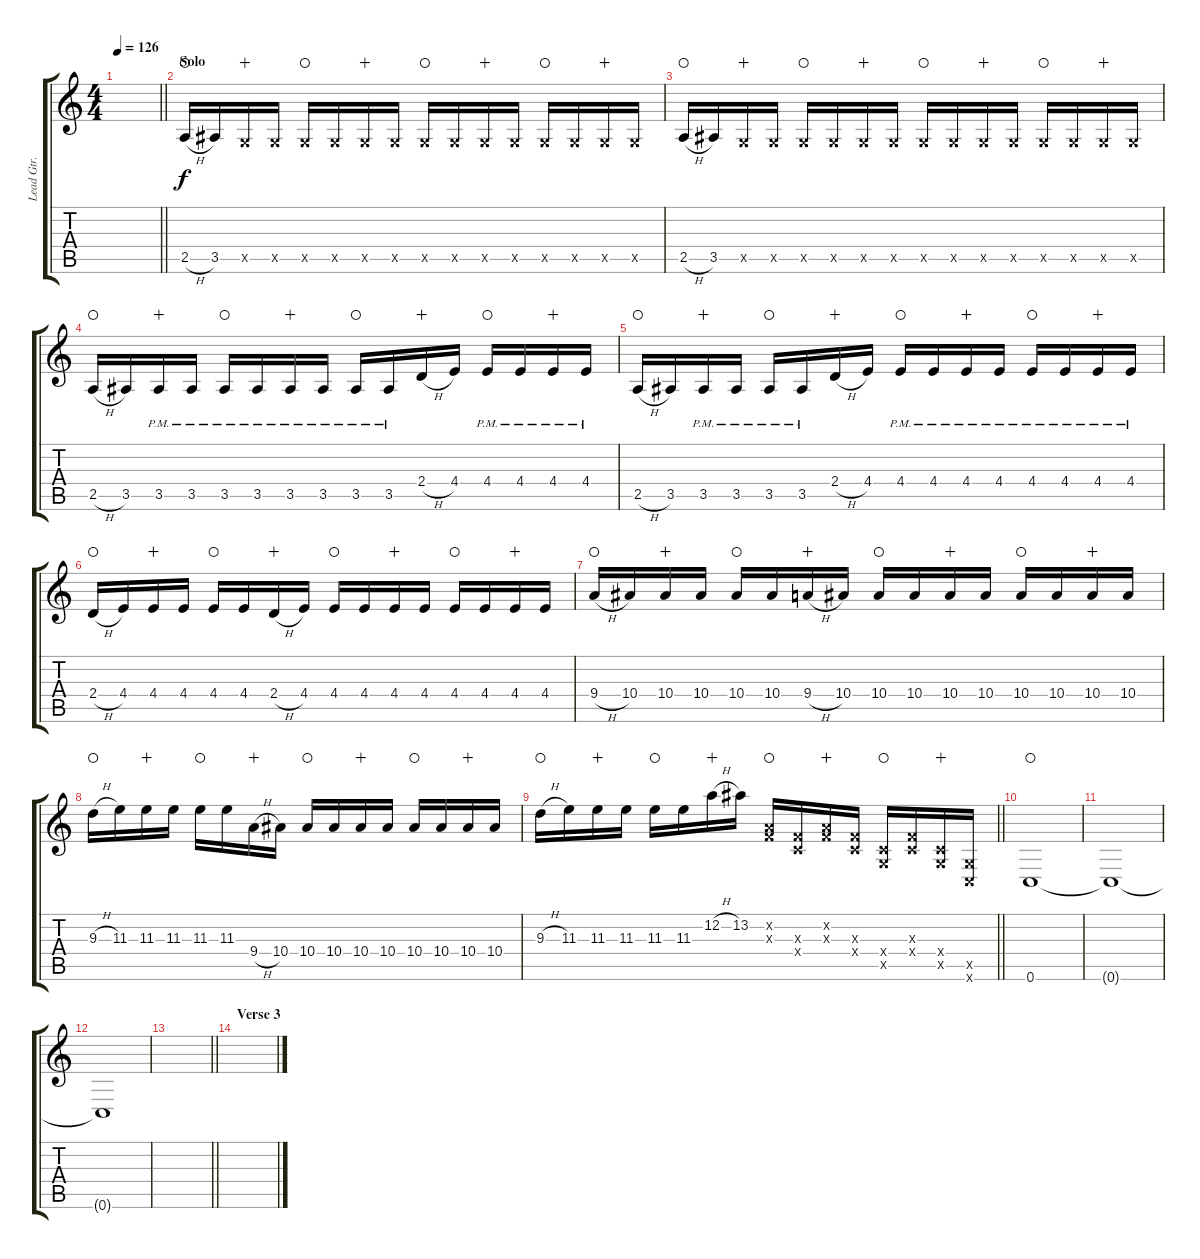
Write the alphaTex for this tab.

\track ("Lead Gtr." "Lead Gtr.") {instrument distortionguitar}
\staff {score tabs}
\tuning (D4 A3 F3 C3 G2 C2) {hide}
\ts (4 4)
\tempo 126
\clef g2
\barLineRight lightlight
\ks c
|
\section ("" "Solo")
2.5{h}.16{waho} 3.5.16 0.5{x}.16{wahc} 0.5{x}.16 0.5{x}.16{waho} 0.5{x}.16 0.5{x}.16{wahc} 0.5{x}.16 0.5{x}.16{waho} 0.5{x}.16 0.5{x}.16{wahc} 0.5{x}.16 0.5{x}.16{waho} 0.5{x}.16 0.5{x}.16{wahc} 0.5{x}.16 |
2.5{h}.16{waho} 3.5.16 0.5{x}.16{wahc} 0.5{x}.16 0.5{x}.16{waho} 0.5{x}.16 0.5{x}.16{wahc} 0.5{x}.16 0.5{x}.16{waho} 0.5{x}.16 0.5{x}.16{wahc} 0.5{x}.16 0.5{x}.16{waho} 0.5{x}.16 0.5{x}.16{wahc} 0.5{x}.16 |
2.5{h}.16{waho} 3.5.16 3.5{pm}.16{wahc} 3.5{pm}.16 3.5{pm}.16{waho} 3.5{pm}.16 3.5{pm}.16{wahc} 3.5{pm}.16 3.5{pm}.16{waho} 3.5{pm}.16 2.4{h}.16{wahc} 4.4.16 4.4{pm}.16{waho} 4.4{pm}.16 4.4{pm}.16{wahc} 4.4{pm}.16 |
2.5{h}.16{waho} 3.5.16 3.5{pm}.16{wahc} 3.5{pm}.16 3.5{pm}.16{waho} 3.5{pm}.16 2.4{h}.16{wahc} 4.4.16 4.4{pm}.16{waho} 4.4{pm}.16 4.4{pm}.16{wahc} 4.4{pm}.16 4.4{pm}.16{waho} 4.4{pm}.16 4.4{pm}.16{wahc} 4.4{pm}.16 |
2.4{h}.16{waho} 4.4.16 4.4.16{wahc} 4.4.16 4.4.16{waho} 4.4.16 2.4{h}.16{wahc} 4.4.16 4.4.16{waho} 4.4.16 4.4.16{wahc} 4.4.16 4.4.16{waho} 4.4.16 4.4.16{wahc} 4.4.16 |
9.4{h}.16{waho} 10.4.16 10.4.16{wahc} 10.4.16 10.4.16{waho} 10.4.16 9.4{h}.16{wahc} 10.4.16 10.4.16{waho} 10.4.16 10.4.16{wahc} 10.4.16 10.4.16{waho} 10.4.16 10.4.16{wahc} 10.4.16 |
9.3{h}.16{waho} 11.3.16 11.3.16{wahc} 11.3.16 11.3.16{waho} 11.3.16 9.4{h}.16{wahc} 10.4.16 10.4.16{waho} 10.4.16 10.4.16{wahc} 10.4.16 10.4.16{waho} 10.4.16 10.4.16{wahc} 10.4.16 |
\barLineRight lightlight
9.3{h}.16{waho} 11.3.16 11.3.16{wahc} 11.3.16 11.3.16{waho} 11.3.16 12.2{h}.16{wahc} 13.2.16 (0.2{x} 0.3{x}).16{waho} (0.3{x} 0.4{x}).16 (0.2{x} 0.3{x}).16{wahc} (0.3{x} 0.4{x}).16 (0.4{x} 0.5{x}).16{waho} (0.3{x} 0.4{x}).16 (0.4{x} 0.5{x}).16{wahc} (0.5{x} 0.6{x}).16 |
\section ("" "")
0.6.1{waho} |
0.6{t}.1 |
0.6{t}.1 |
\barLineRight lightlight
|
\section ("" "Verse 3")
